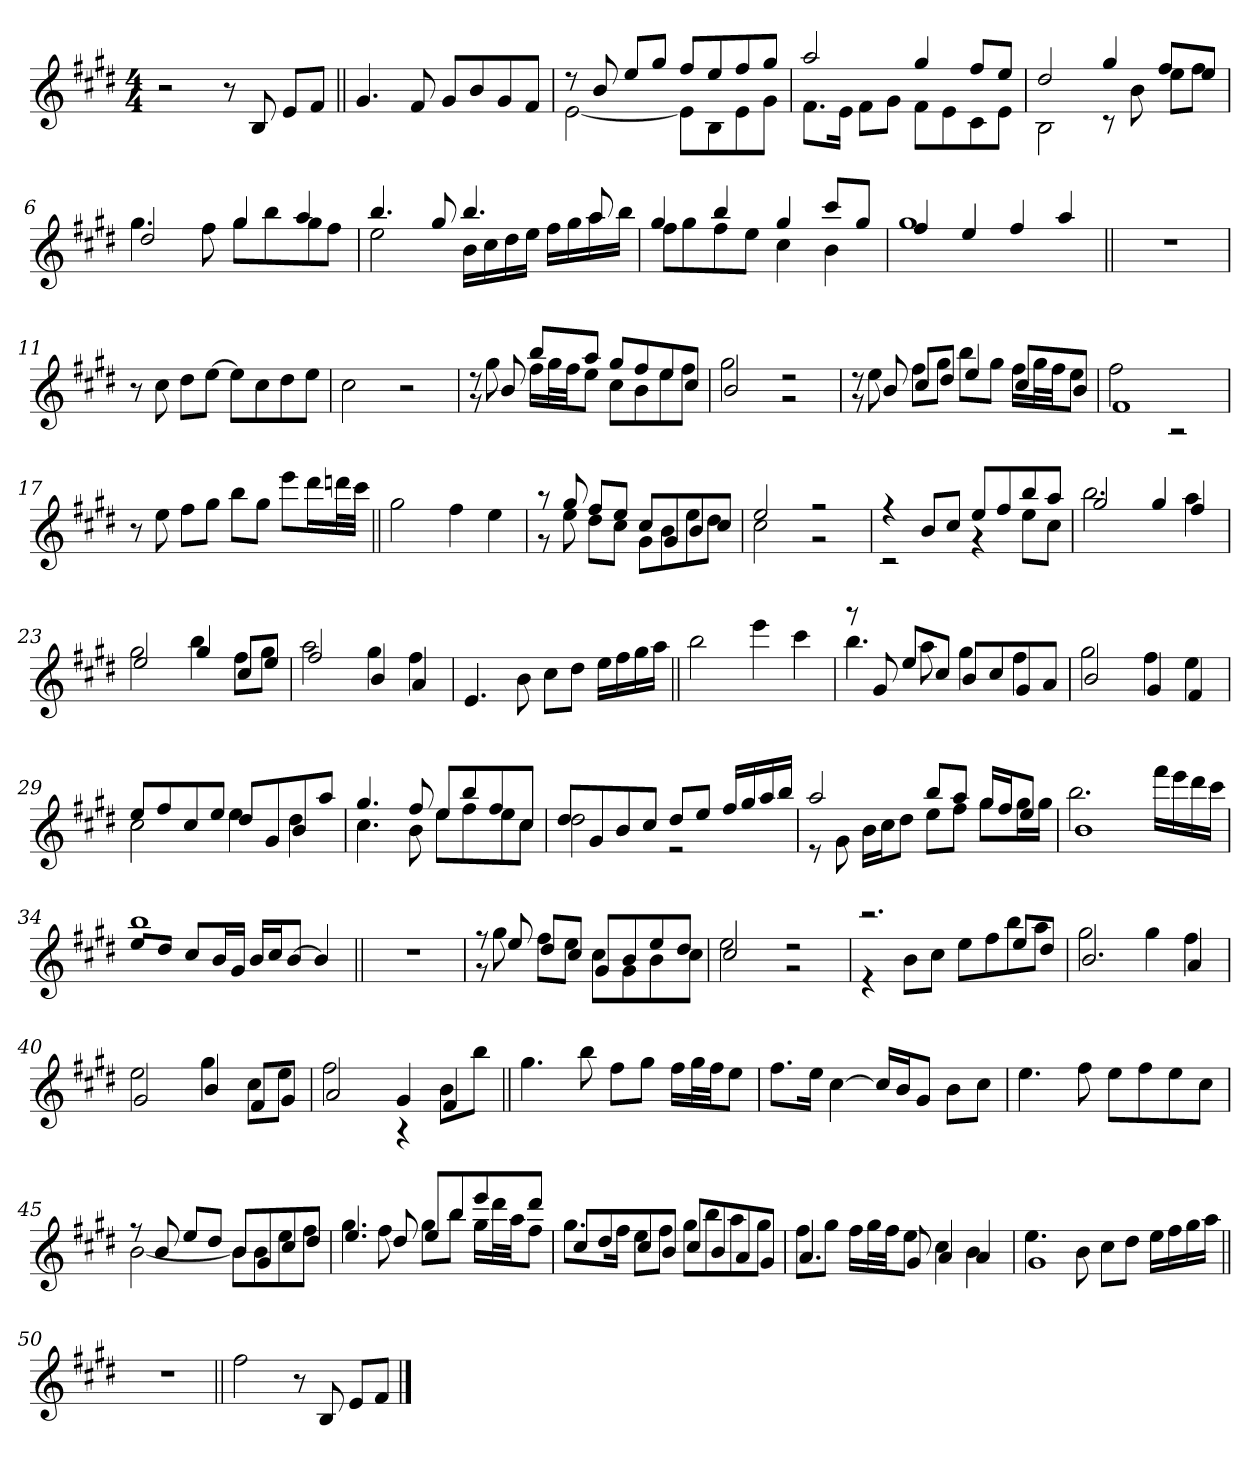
**kern
*part1
*staff1
!!LO:PB:g=z
*clefG2
*k[f#c#g#d#]
*E:
*M4/4
*MM86
=1
2r
8r
8Bi/
8ei/L
8f#i/J
=2||
4.g#i/
8f#i/
8g#i/L
8bi/
8g#i/
8f#i/J
=3
*^
8r	[<2ei\
8bi/	.
8eei/L	.
8gg#i/J	.
8ff#i/L	8ei\L]
8eei/	8Bi\
8ff#i/	8ei\
8gg#i/J	8g#i\J
=4	=4
2aai/	8.f#i\L
.	16ei\Jk
.	8f#i\L
.	8g#i\J
4gg#i/	8f#i\L
.	8ei\
8ff#i/L	8c#i\
8eei/J	8ei\J
!!LO:LB:g=z	!!
=5	=5
2dd#i/	2Bi\
4gg#i/	8r
.	8bi\
8ff#i/L	8eei\L
8eei/J	8ff#i\J
=6	=6
2dd#i/	4.gg#i\
.	8ff#i\
4gg#i/	8gg#i\L
.	8bbi\
4aai/	8gg#i\
.	8ff#i\J
=7	=7
4.bbi/	2eei\
8gg#i/	.
4.bbi/	16bi\LL
.	16cc#i\
.	16dd#i\
.	16eei\JJ
.	16ff#i\LL
.	16gg#i\
8aai/	16aai\
.	16bbi\JJ
=8	=8
4gg#i/	8ff#i\L
.	8gg#i\
4bbi/	8ff#i\
.	8eei\J
4gg#i/	4cc#i\
8ccc#i/L	4bi\
8gg#i/J	.
=9	=9
4ff#i/	1gg#i
4eei/	.
4ff#i/	.
4aai/	.
*v	*v
!!LO:LB:g=z
=10||
1r
=11
8r
8cc#i\
8dd#i\L
[>8eei\J
8eei\L]
8cc#i\
8dd#i\
8eei\J
=12
2cc#i\
2r
=13
*^
8r	8r
8bi/	8gg#i\
8bbi/L	16ff#i\LL
.	32gg#i\L
.	32ff#i\JJ
8aai/J	8eei\J
8gg#i/L	8cc#i\L
8ff#i/	8bi\
8eei/	8eei\
8cc#i/J	8ff#i\J
=14	=14
2bi/	2gg#i\
2r	2r
!!LO:LB:g=z	!!
=15	=15
8r	8r
8bi/	8eei\
8cc#i/L	8ff#i\L
8dd#i/J	8gg#i\J
4eei/	8bbi\L
.	8gg#i\J
8cc#i/L	16ff#i\LL
.	32gg#i\L
.	32ff#i\JJ
8bi/J	8eei\J
=16	=16
1f#i	2ff#i\
.	2r
*v	*v
=17
8r
8eei\
8ff#i\L
8gg#i\J
8bbi\L
8gg#i\J
8eeei\L
16ddd#i\L
32dddni\L
32ccc#i\JJJ
=18||
2gg#i\
4ff#i\
4eei\
!!LO:LB:g=z
=19
*^
8r	8r
8gg#i/	8eei\
8ff#i/L	8dd#i\L
8eei/J	8cc#i\J
8cc#i/L	8g#i\L
8g#i/	8bi\
8bi/	8eei\
8cc#i/J	8dd#i\J
=20	=20
2eei/	2cc#i\
2r	2r
=21	=21
4r	2r
8bi/L	.
8cc#i/J	.
8eei/L	4r
8ff#i/	.
8bbi/	8eei\L
8aai/J	8cc#i\J
=22	=22
2gg#i/	2.bbi\
4gg#i/	.
4ff#i/	4aai\
=23	=23
2eei/	2gg#i\
4gg#i/	4bbi\
8cc#i/L	8ff#i\L
8eei/J	8gg#i\J
!!LO:LB:g=z	!!
=24	=24
2ff#i/	2aai\
4bi/	4gg#i\
4ai/	4ff#i\
*v	*v
=25
4.ei/
8bi\
8cc#i\L
8dd#i\J
16eei\LL
16ff#i\
16gg#i\
16aai\JJ
=26||
2bbi\
4eeei\
4ccc#i\
=27
*^
8r	4.bbi\
8g#i/	.
8eei/L	.
8cc#i/J	8aai\
8bi/L	4gg#i\
8cc#i/	.
8g#i/	4ff#i\
8ai/J	.
=28	=28
2bi/	2gg#i\
4g#i/	4ff#i\
4f#i/	4eei\
!!LO:LB:g=z	!!
=29	=29
8eei/L	2cc#i\
8ff#i/	.
8cc#i/	.
8eei/J	.
8dd#i/L	4eei\
8g#i/	.
8bi/	4dd#i\
8aai/J	.
=30	=30
4.gg#i/	4.cc#i\
8ff#i/	8bi\
8eei/L	8eei\L
8bbi/	8ff#i\
8ff#i/	8eei\
8cc#i/J	8cc#i\J
=31	=31
8dd#i/L	2dd#i\
8g#i/	.
8bi/	.
8cc#i/J	.
8dd#i/L	2r
8eei/J	.
16ff#i/LL	.
16gg#i/	.
16aai/	.
16bbi/JJ	.
=32	=32
2aai/	8r
.	8g#i\
.	16bi\LL
.	16cc#i\J
.	8dd#i\J
8bbi/L	8eei\L
8aai/J	8ff#i\J
16gg#i/LL	8gg#i\L
16ff#i/J	.
8eei/J	16gg#i\L
.	16gg#i\JJ
!!LO:LB:g=z	!!
=33	=33
1bi	2.bbi\
.	16fff#i\LL
.	16eeei\
.	16ddd#i\
.	16ccc#i\JJ
=34	=34
8eei/L	1bbi
8dd#i/J	.
8cc#i/L	.
16bi/L	.
16g#i/JJ	.
16bi/LL	.
16cc#i/J	.
[>8bi/J	.
4bi/]	.
*v	*v
=35||
1r
=36
*^
8r	8r
8eei/	8gg#i\
8dd#i/L	8ff#i\L
8cc#i/J	8eei\J
8g#i/L	8cc#i\L
8bi/	8g#i\
8eei/	8bi\
8dd#i/J	8cc#i\J
=37	=37
2cc#i/	2eei\
2r	2r
!!LO:LB:g=z	!!
=38	=38
2.r	4r
.	8bi\L
.	8cc#i\J
.	8eei\L
.	8ff#i\
8eei/L	8bbi\
8dd#i/J	8aai\J
=39	=39
2.bi/	2gg#i\
.	4gg#i\
4ai/	4ff#i\
=40	=40
2g#i/	2eei\
4bi/	4gg#i\
8f#i/L	8cc#i\L
8g#i/J	8eei\J
=41	=41
2ai/	2ff#i\
4g#i/	4r
4f#i/	8bi\L
.	8bbi\J
*v	*v
=42||
4.gg#i\
8bbi\
8ff#i\L
8gg#i\J
16ff#i\LL
32gg#i\L
32ff#i\JJ
8eei\J
!!LO:LB:g=z
=43
8.ff#i\L
16eei\Jk
[>4cc#i\
16cc#i/LL]
16bi/J
8g#i/J
8bi\L
8cc#i\J
=44
4.eei\
8ff#i\
8eei\L
8ff#i\
8eei\
8cc#i\J
=45
*^
8r	[<2bi\
8bi/	.
8eei/L	.
8dd#i/J	.
8bi/L]	8bi\L
8g#i/	8bi\
8cc#i/	8eei\
8dd#i/J	8ff#i\J
=46	=46
4.eei/	4.gg#i\
8dd#i/	8ff#i\
8eei/L	8gg#i\L
8bbi/	8bbi\J
8eeei/	16gg#i\LL
.	32ddd#i\L
.	32aai\JJ
8ddd#i/J	8ff#i\J
!!LO:LB:g=z	!!
=47	=47
8cc#i/L	8.gg#i\L
8dd#i/	.
.	16ff#i\Jk
8cc#i/	8eei\L
8bi/J	8ff#i\J
8cc#i/L	8gg#i\L
8bi/	8bbi\
8ai/	8aai\
8g#i/J	8gg#i\J
=48	=48
4.ai/	8ff#i\L
.	8gg#i\J
.	16ff#i\LL
.	32gg#i\L
.	32ff#i\JJ
8g#i/	8eei\J
4ai/	4cc#i\
4ai/	4bi\
=49	=49
1g#i	4.eei\
.	8bi\
.	8cc#i\L
.	8dd#i\J
.	16eei\LL
.	16ff#i\
.	16gg#i\
.	16aai\JJ
*v	*v
=50||
1r
=51||
2ff#i\
8r
8Bi/
8ei/L
8f#i/J
==
*-
